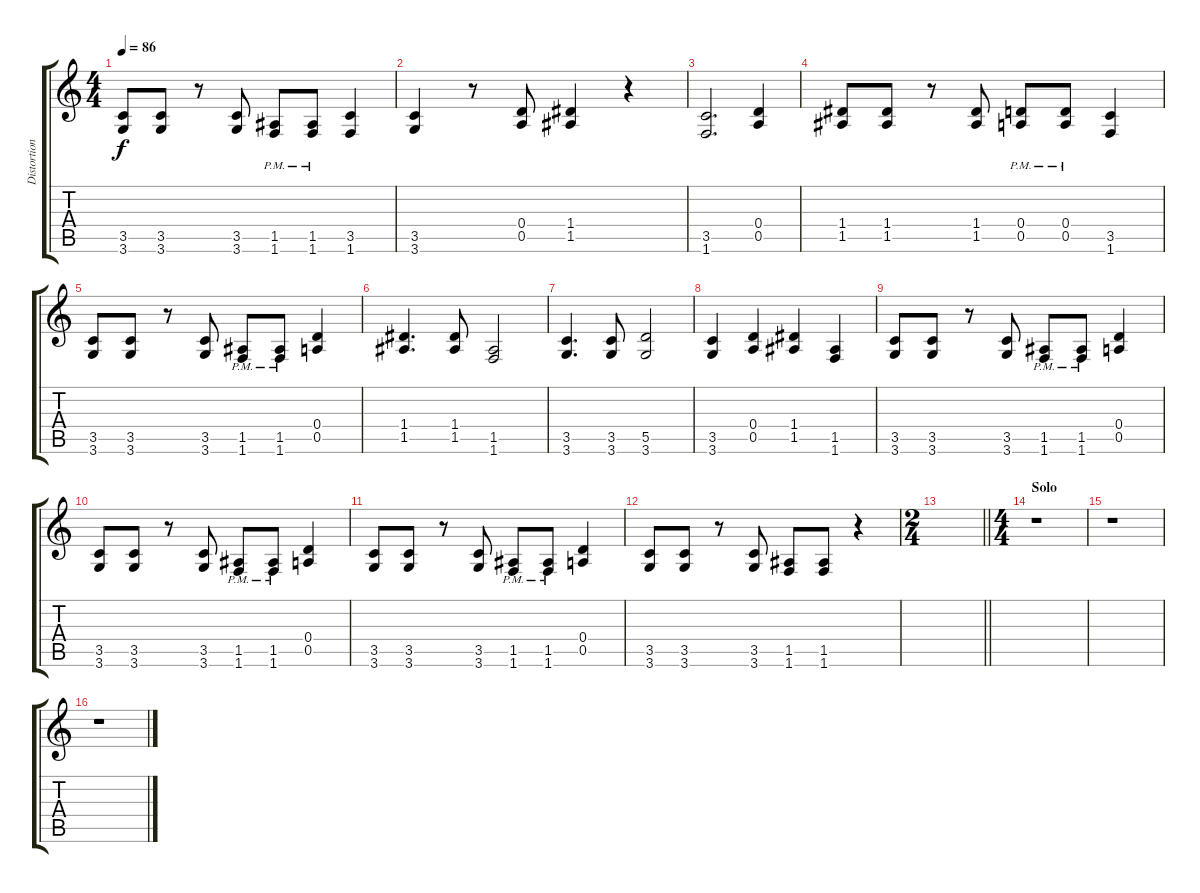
\track ("Distortion" "Distortion") {instrument distortionguitar}
\staff {score tabs}
\tuning (E4 B3 G3 D3 A2 E2) {hide}
\ts (4 4)
\tempo 86
\clef g2
\ks c
(3.5 3.6).8{dy f} (3.5 3.6).8 r.8 (3.5 3.6).8 (1.5{pm} 1.6{pm}).8 (1.5{pm} 1.6{pm}).8 (3.5 1.6).4 |
(3.5 3.6).4 r.8 (0.4 0.5).8 (1.4 1.5).4 r.4 |
(3.5 1.6).2{d} (0.4 0.5).4 |
(1.4 1.5).8 (1.4 1.5).8 r.8 (1.4 1.5).8 (0.4{pm} 0.5{pm}).8 (0.4{pm} 0.5{pm}).8 (3.5 1.6).4 |
(3.5 3.6).8 (3.5 3.6).8 r.8 (3.5 3.6).8 (1.5{pm} 1.6{pm}).8 (1.5{pm} 1.6{pm}).8 (0.4 0.5).4 |
(1.4 1.5).4{d} (1.4 1.5).8 (1.5 1.6).2 |
(3.5 3.6).4{d} (3.5 3.6).8 (5.5 3.6).2 |
(3.5 3.6).4 (0.4 0.5).4 (1.4 1.5).4 (1.5 1.6).4 |
(3.5 3.6).8 (3.5 3.6).8 r.8 (3.5 3.6).8 (1.5{pm} 1.6{pm}).8 (1.5{pm} 1.6{pm}).8 (0.4 0.5).4 |
(3.5 3.6).8 (3.5 3.6).8 r.8 (3.5 3.6).8 (1.5{pm} 1.6{pm}).8 (1.5{pm} 1.6{pm}).8 (0.4 0.5).4 |
(3.5 3.6).8 (3.5 3.6).8 r.8 (3.5 3.6).8 (1.5{pm} 1.6{pm}).8 (1.5{pm} 1.6{pm}).8 (0.4 0.5).4 |
(3.5 3.6).8 (3.5 3.6).8 r.8 (3.5 3.6).8 (1.5 1.6).8 (1.5 1.6).8 r.4 |
\ts (2 4)
\barLineRight lightlight
|
\ts (4 4)
\section ("" "Solo")
r.1 |
r.1 |
r.1
